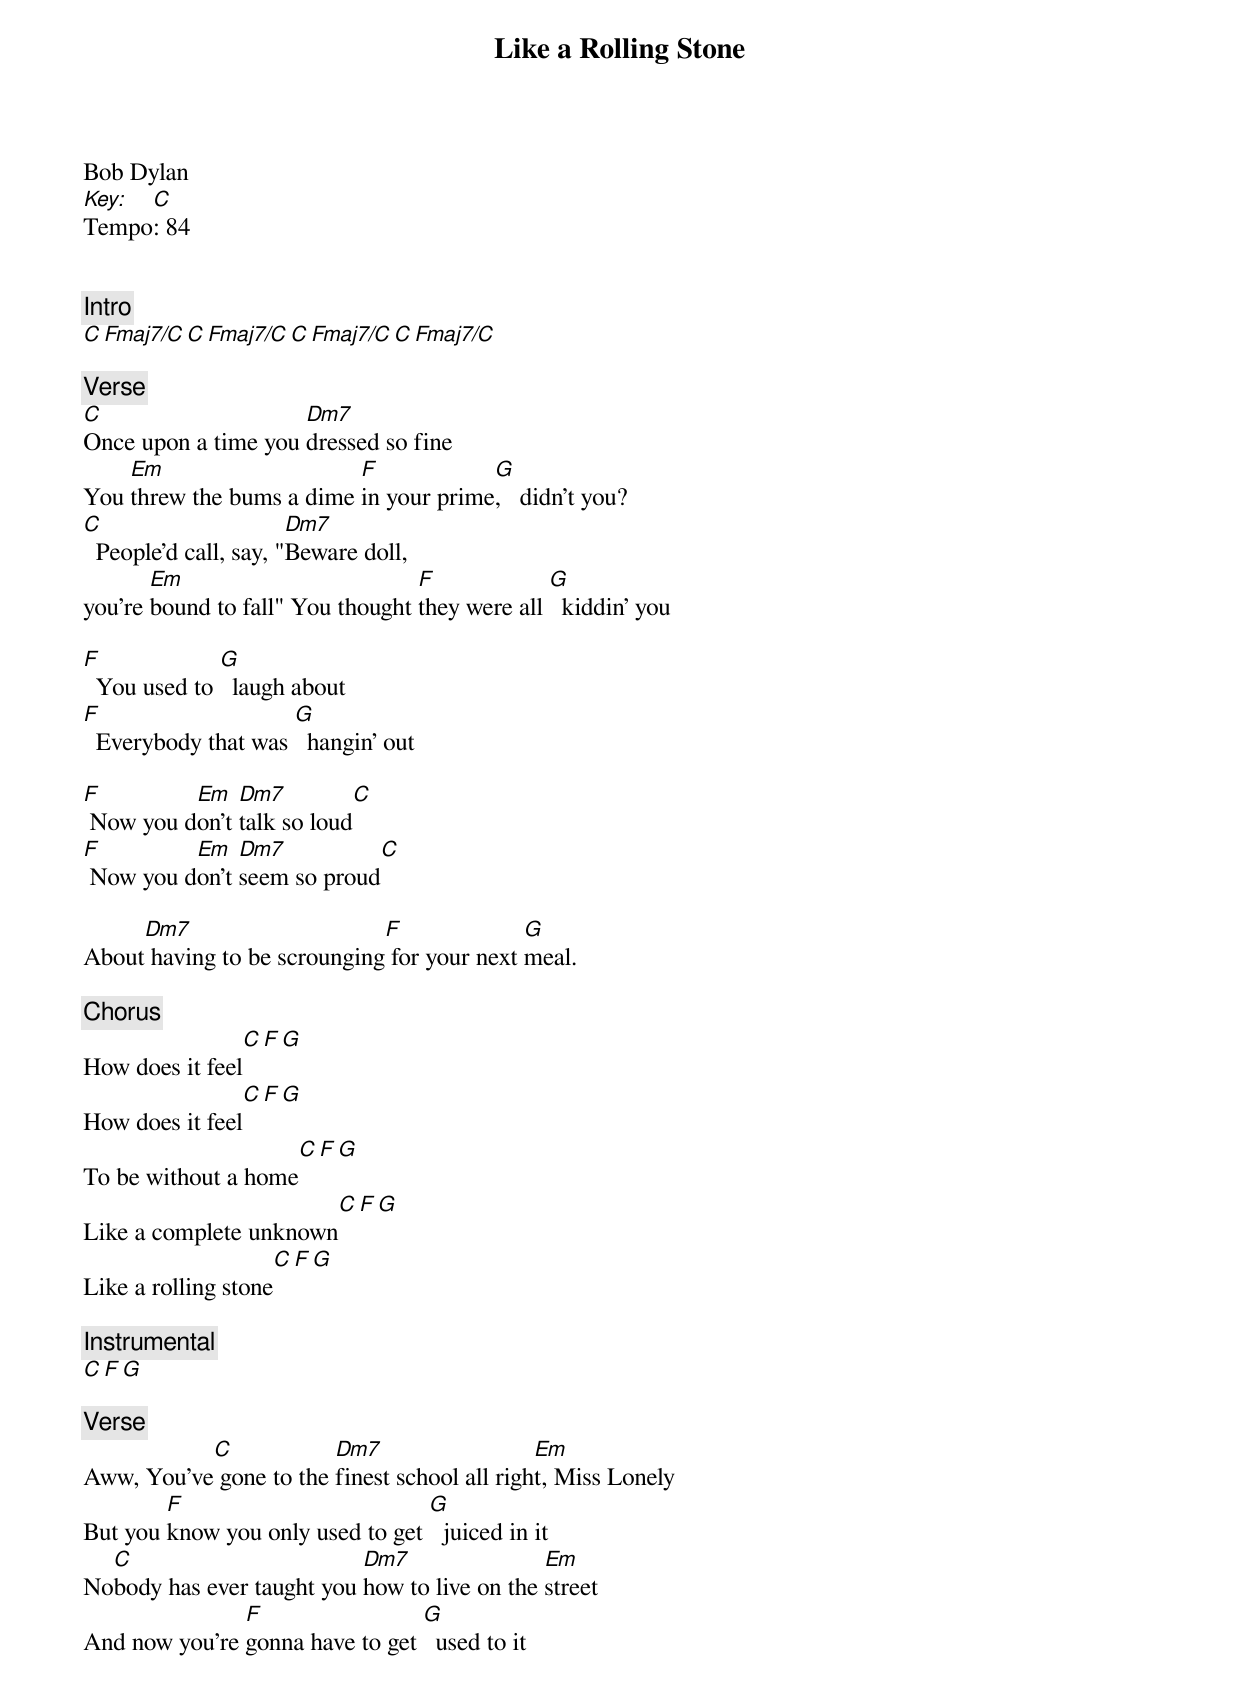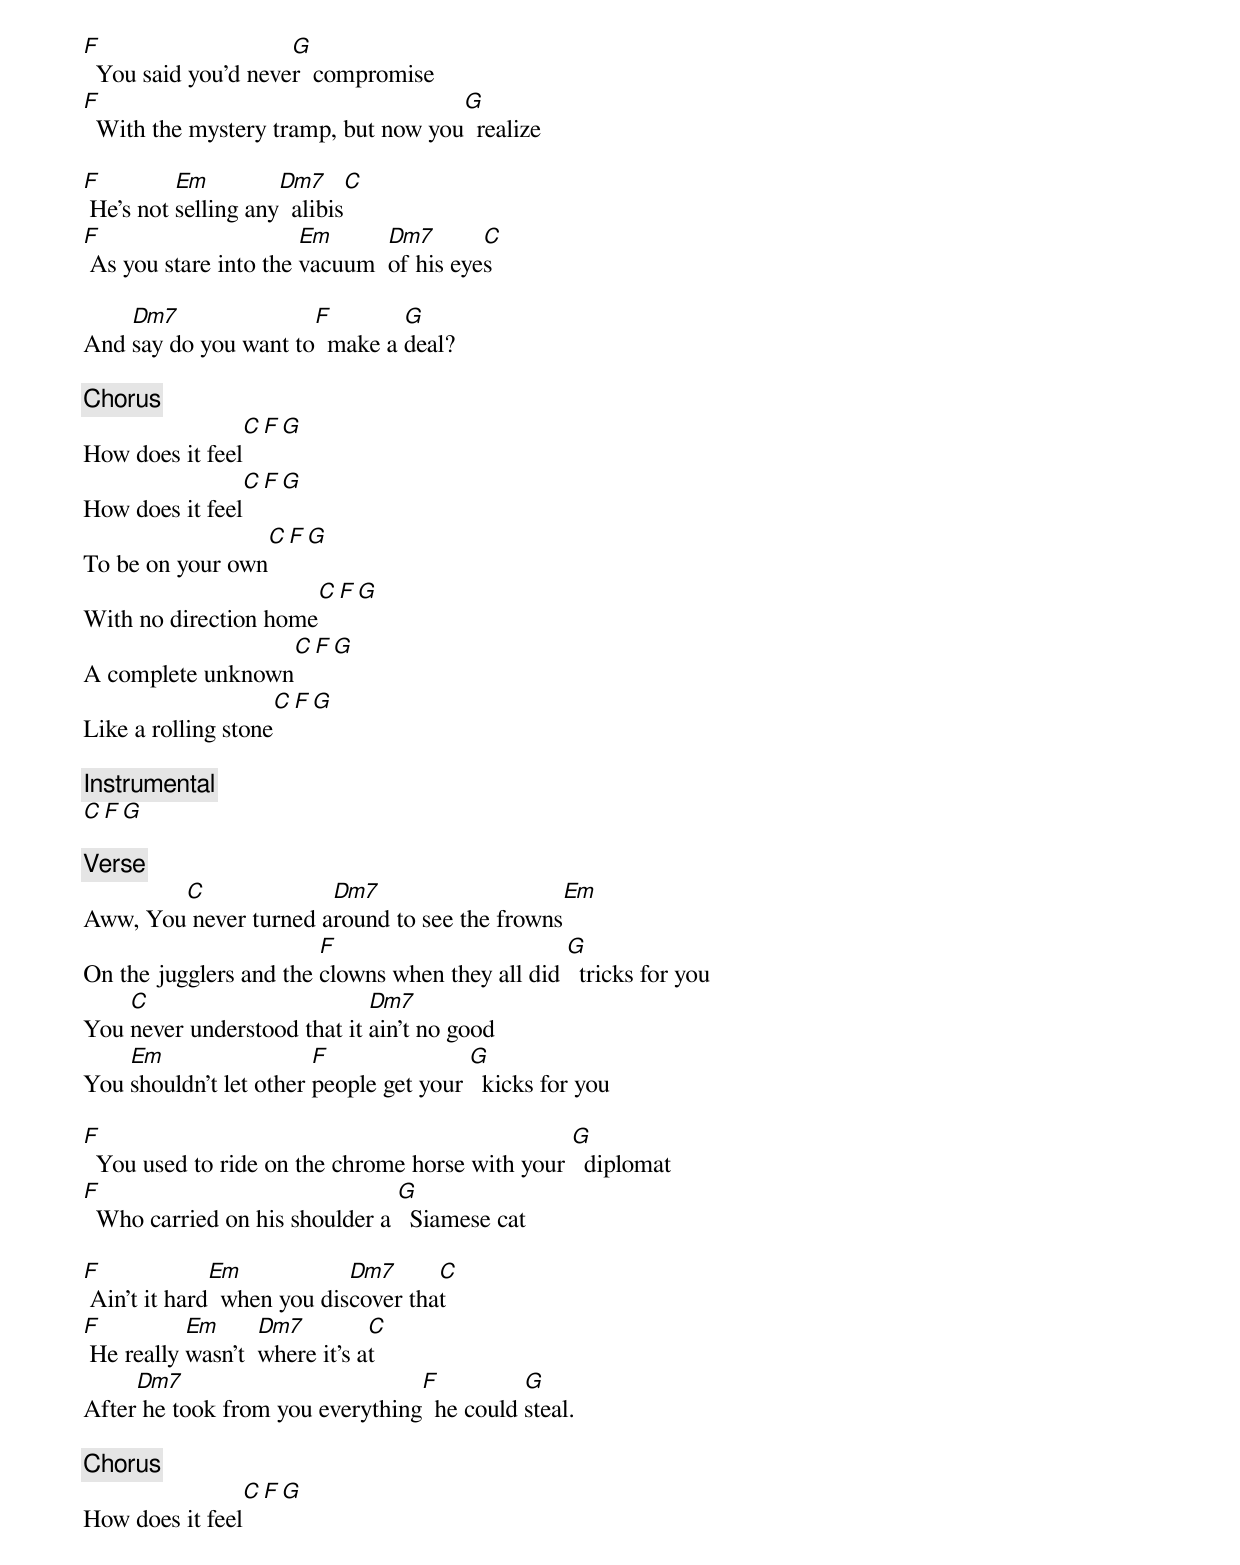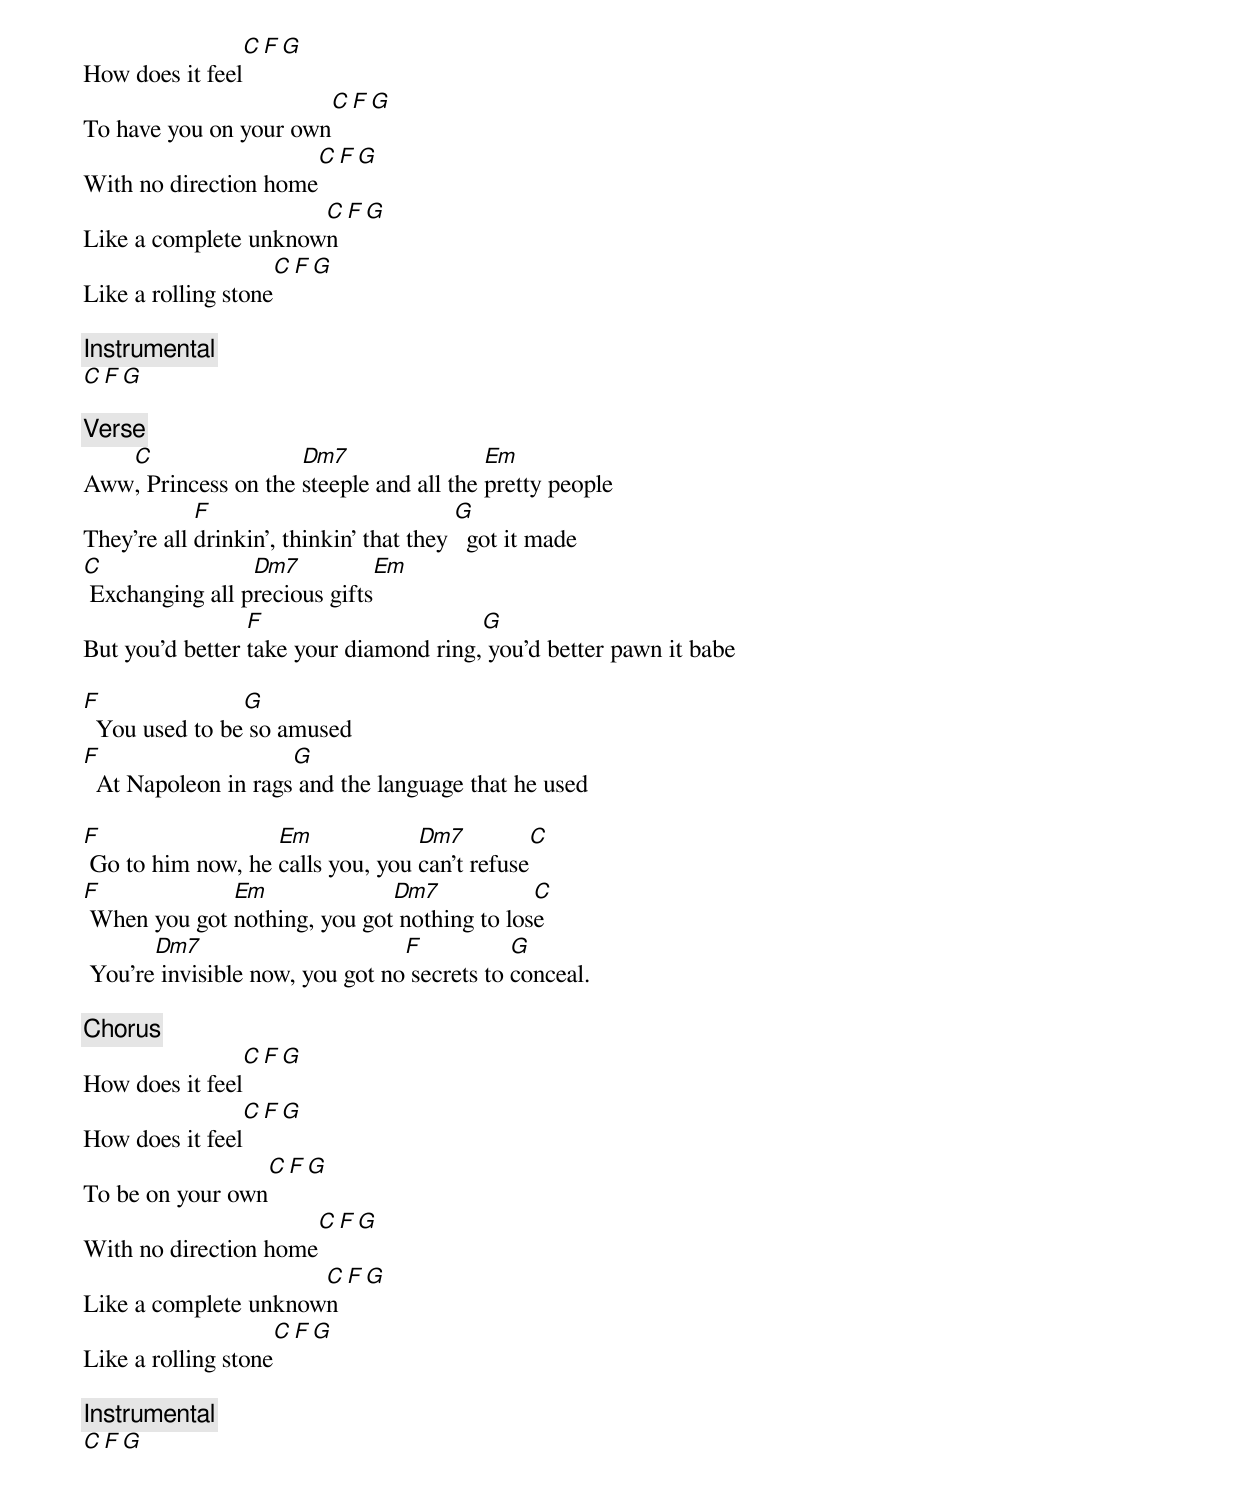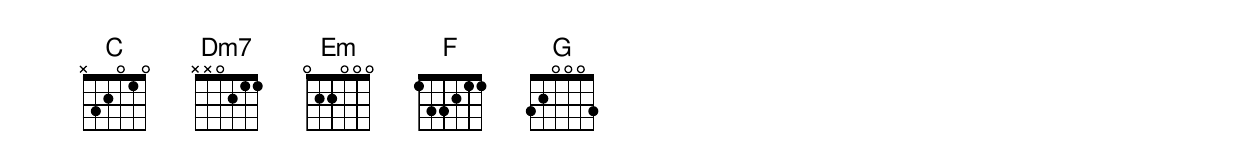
Like a Rolling Stone
Bob Dylan
Key: C
Tempo: 84


[Intro]
C  Fmaj7/C   C   Fmaj7/C   C   Fmaj7/C   C    Fmaj7/C

[Verse]
C                    Dm7
Once upon a time you dressed so fine
    Em                    F            G
You threw the bums a dime in your prime,   didn't you?
C                      Dm7
  People'd call, say, "Beware doll,
       Em                         F             G
you're bound to fall" You thought they were all   kiddin' you

F             G
  You used to   laugh about
F                    G
  Everybody that was   hangin' out

F         Em   Dm7         C
 Now you don't talk so loud
F         Em   Dm7          C
 Now you don't seem so proud

     Dm7                     F              G
About having to be scrounging for your next meal.

[Chorus]
                C  F  G
How does it feel
                C  F  G
How does it feel
                    C  F  G
To be without a home
                       C  F  G
Like a complete unknown
                     C  F  G
Like a rolling stone

[Instrumental]
C  F  G

[Verse]
           C            Dm7                   Em
Aww, You've gone to the finest school all right, Miss Lonely
        F                         G
But you know you only used to get   juiced in it
  C                        Dm7                Em
Nobody has ever taught you how to live on the street
               F                 G
And now you're gonna have to get   used to it

F                    G
  You said you'd never  compromise
F                                    G
  With the mystery tramp, but now you  realize

F         Em         Dm7     C
 He's not selling any  alibis
F                      Em      Dm7       C
 As you stare into the vacuum  of his eyes

    Dm7               F        G
And say do you want to  make a deal?

[Chorus]
                C  F  G
How does it feel
                C  F  G
How does it feel
                 C  F  G
To be on your own
                      C  F  G
With no direction home
                  C  F  G
A complete unknown
                    C  F  G
Like a rolling stone

[Instrumental]
C  F  G

[Verse]
        C              Dm7                    Em
Aww, You never turned around to see the frowns
                        F                        G
On the jugglers and the clowns when they all did   tricks for you
    C                        Dm7
You never understood that it ain't no good
    Em                  F               G
You shouldn't let other people get your   kicks for you

F                                                G
  You used to ride on the chrome horse with your   diplomat
F                               G
  Who carried on his shoulder a   Siamese cat

F             Em            Dm7      C
 Ain't it hard  when you discover that
F          Em      Dm7         C
 He really wasn't  where it's at
     Dm7                         F          G
After he took from you everything  he could steal.

[Chorus]
                C  F  G
How does it feel
                C  F  G
How does it feel
                       C  F  G
To have you on your own
                      C  F  G
With no direction home
                      C  F  G
Like a complete unknown
                    C  F  G
Like a rolling stone

[Instrumental]
C  F  G

[Verse]
   C                 Dm7                 Em
Aww, Princess on the steeple and all the pretty people
            F                            G
They're all drinkin', thinkin' that they   got it made
C                Dm7          Em
 Exchanging all precious gifts
                 F                      G
But you'd better take your diamond ring, you'd better pawn it babe

F               G
  You used to be so amused
F                    G
  At Napoleon in rags and the language that he used

F                  Em             Dm7         C
 Go to him now, he calls you, you can't refuse
F             Em              Dm7            C
 When you got nothing, you got nothing to lose
       Dm7                       F           G
 You're invisible now, you got no secrets to conceal.

[Chorus]
                C  F  G
How does it feel
                C  F  G
How does it feel
                 C  F  G
To be on your own
                      C  F  G
With no direction home
                      C  F  G
Like a complete unknown
                    C  F  G
Like a rolling stone

[Instrumental]
C  F  G
